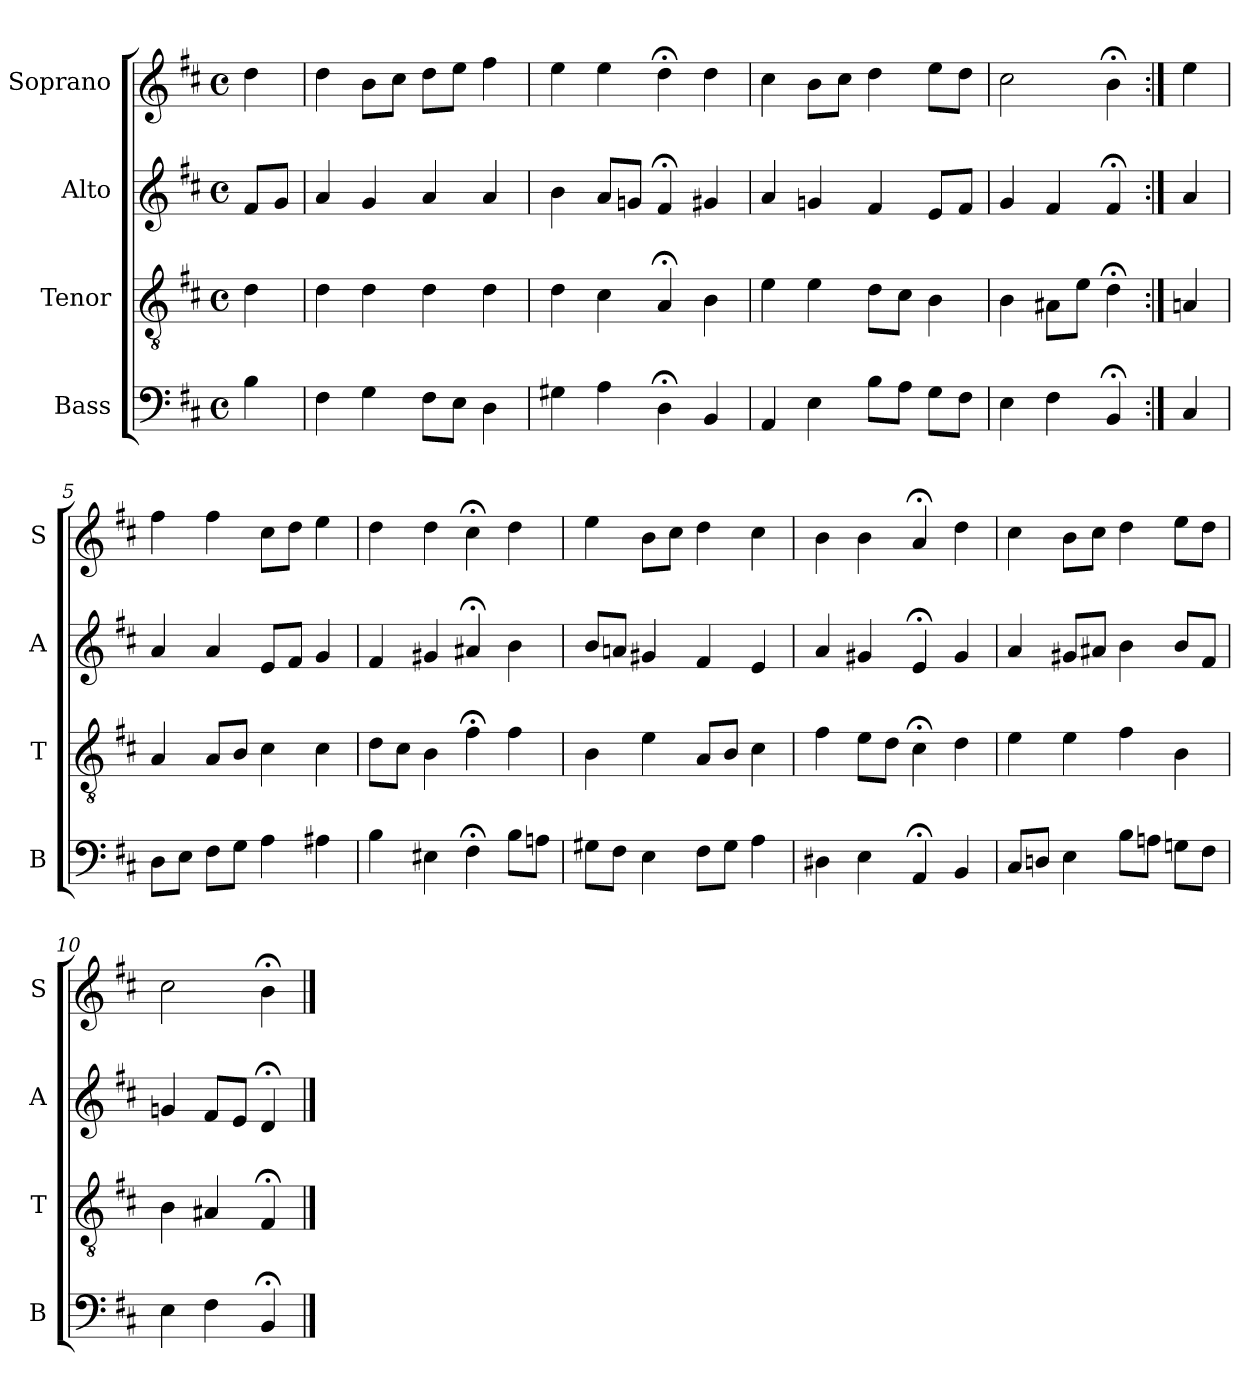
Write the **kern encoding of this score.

**kern	**kern	**kern	**kern
*part4	*part3	*part2	*part1
*staff4	*staff3	*staff2	*staff1
*I"Bass	*I"Tenor	*I"Alto	*I"Soprano
*I'B	*I'T	*I'A	*I'S
*clefF4	*clefGv2	*clefG2	*clefG2
*k[f#c#]	*k[f#c#]	*k[f#c#]	*k[f#c#]
*b:	*b:	*b:	*b:
*M4/4	*M4/4	*M4/4	*M4/4
*met(c)	*met(c)	*met(c)	*met(c)
*MM100	*MM100	*MM100	*MM100
=	=	=	=
4B	4d	8f#L	4dd
.	.	8gJ	.
=1	=1	=1	=1
4F#	4d	4a	4dd
4G	4d	4g	8bL
.	.	.	8cc#J
8F#L	4d	4a	8ddL
8EJ	.	.	8eeJ
4D	4d	4a	4ff#
=2	=2	=2	=2
4G#X	4d	4b	4ee
4A	4c#	8aL	4ee
.	.	8gnJ	.
4D;<	4A;<	4f#;<	4dd;<
4BB	4B	4g#X	4dd
=3	=3	=3	=3
4AA	4e	4a	4cc#
4E	4e	4gn	8bL
.	.	.	8cc#J
8BL	8dL	4f#	4dd
8AJ	8c#J	.	.
8GL	4B	8eL	8eeL
8F#J	.	8f#J	8ddJ
=4	=4	=4	=4
4E	4B	4g	2cc#
4F#	8A#XL	4f#	.
.	8eJ	.	.
4BB;<	4d;<	4f#;<	4b;<
=:|!	=:|!	=:|!	=:|!
4C#	4An	4a	4ee
=5	=5	=5	=5
8DL	4A	4a	4ff#
8EJ	.	.	.
8F#L	8AL	4a	4ff#
8GJ	8BJ	.	.
4A	4c#	8eL	8cc#L
.	.	8f#J	8ddJ
4A#X	4c#	4g	4ee
=6	=6	=6	=6
4B	8dL	4f#	4dd
.	8c#J	.	.
4E#Xi	4Bi	4g#X	4dd
4F#;<i	4f#;<i	4a#X;<	4cc#;<
8BL	4f#	4b	4dd
8AnJ	.	.	.
=7	=7	=7	=7
8G#XL	4B	8bL	4ee
8F#J	.	8anJ	.
4E	4e	4g#X	8bL
.	.	.	8cc#J
8F#L	8AL	4f#	4dd
8G#J	8BJ	.	.
4A	4c#	4e	4cc#
=8	=8	=8	=8
4D#X	4f#	4a	4b
4E	8eL	4g#X	4b
.	8dJ	.	.
4AA;<	4c#;<i	4e;<	4a;<i
4BB	4di	4g#	4ddi
=9	=9	=9	=9
8C#L	4e	4a	4cc#
8DnJ	.	.	.
4E	4e	8g#XL	8bL
.	.	8a#XJ	8cc#J
8BL	4f#	4b	4dd
8AnJ	.	.	.
8GnL	4B	8bL	8eeL
8F#J	.	8f#J	8ddJ
=10	=10	=10	=10
4E	4B	4gn	2cc#
4F#	4A#X	8f#L	.
.	.	8eJ	.
4BB;<	4F#;<	4d;<	4b;<
==	==	==	==
*-	*-	*-	*-
